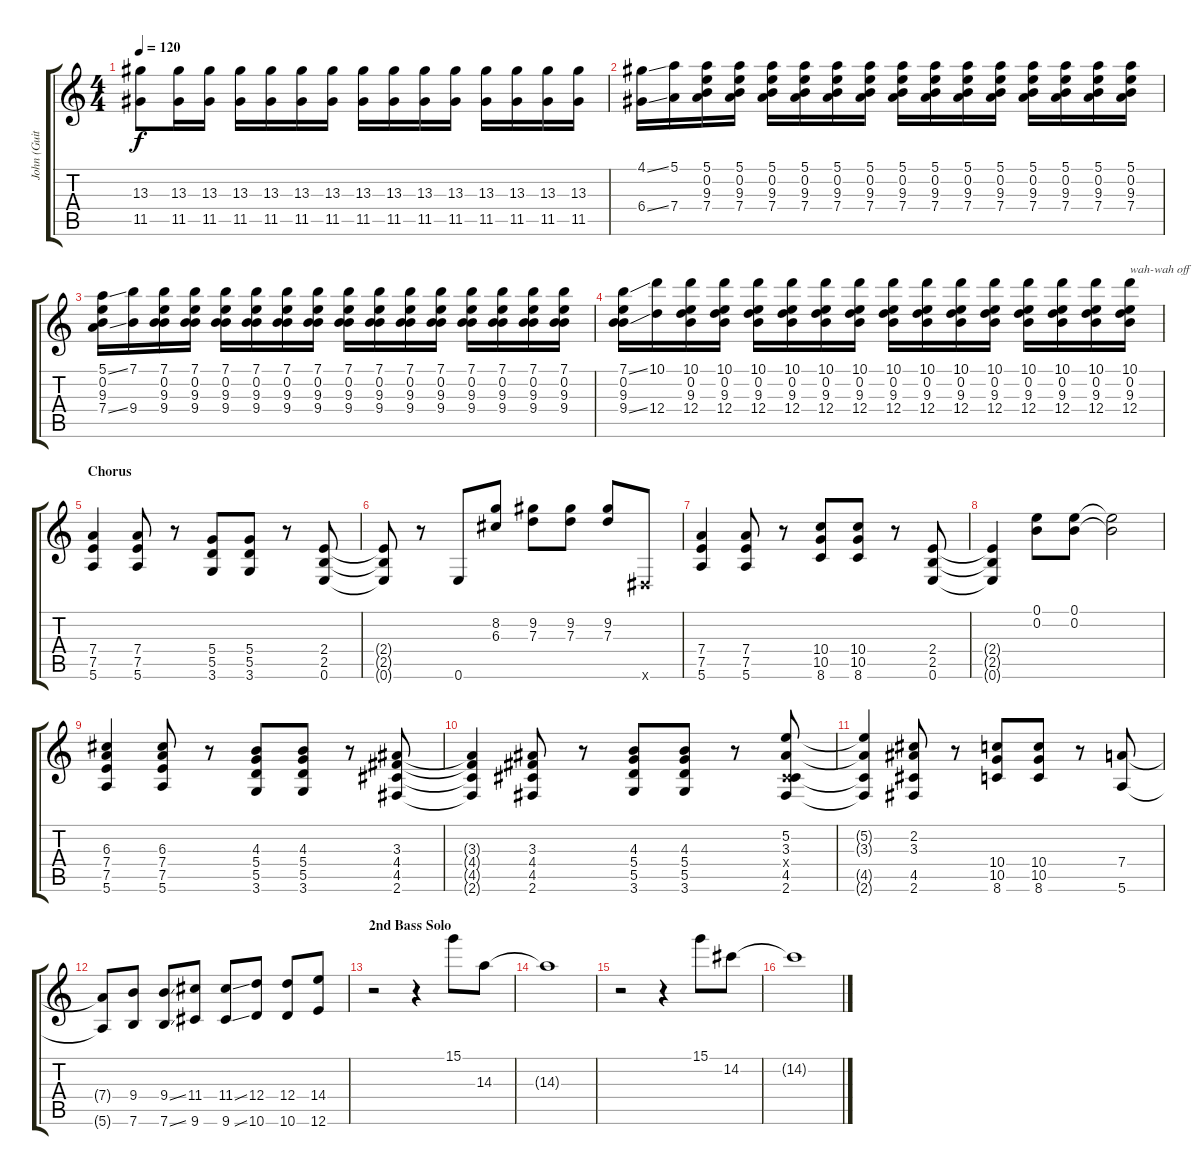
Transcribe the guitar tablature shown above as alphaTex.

\track ("John (Guitar 1)" "John (Guit") {instrument overdrivenguitar}
\staff {score tabs}
\tuning (E4 B3 G3 D3 A2 E2) {hide}
\ts (4 4)
\tempo 120
\clef g2
\ks c
(13.3 11.5).8{dy f balance 8} (13.3 11.5).16 (13.3 11.5).16 (13.3 11.5).16 (13.3 11.5).16 (13.3 11.5).16 (13.3 11.5).16 (13.3 11.5).16 (13.3 11.5).16 (13.3 11.5).16 (13.3 11.5).16 (13.3 11.5).16 (13.3 11.5).16 (13.3 11.5).16 (13.3 11.5).16 |
(4.1{ss} 6.4{ss}).16 (5.1 7.4).16 (5.1 0.2 9.3 7.4).16 (5.1 0.2 9.3 7.4).16 (5.1 0.2 9.3 7.4).16 (5.1 0.2 9.3 7.4).16 (5.1 0.2 9.3 7.4).16 (5.1 0.2 9.3 7.4).16 (5.1 0.2 9.3 7.4).16 (5.1 0.2 9.3 7.4).16 (5.1 0.2 9.3 7.4).16 (5.1 0.2 9.3 7.4).16 (5.1 0.2 9.3 7.4).16 (5.1 0.2 9.3 7.4).16 (5.1 0.2 9.3 7.4).16 (5.1 0.2 9.3 7.4).16 |
(5.1{ss} 0.2 9.3 7.4{ss}).16 (7.1 9.4).16 (7.1 0.2 9.3 9.4).16 (7.1 0.2 9.3 9.4).16 (7.1 0.2 9.3 9.4).16 (7.1 0.2 9.3 9.4).16 (7.1 0.2 9.3 9.4).16 (7.1 0.2 9.3 9.4).16 (7.1 0.2 9.3 9.4).16 (7.1 0.2 9.3 9.4).16 (7.1 0.2 9.3 9.4).16 (7.1 0.2 9.3 9.4).16 (7.1 0.2 9.3 9.4).16 (7.1 0.2 9.3 9.4).16 (7.1 0.2 9.3 9.4).16 (7.1 0.2 9.3 9.4).16 |
(7.1{ss} 0.2 9.3 9.4{ss}).16 (10.1 12.4).16 (10.1 0.2 9.3 12.4).16 (10.1 0.2 9.3 12.4).16 (10.1 0.2 9.3 12.4).16 (10.1 0.2 9.3 12.4).16 (10.1 0.2 9.3 12.4).16 (10.1 0.2 9.3 12.4).16 (10.1 0.2 9.3 12.4).16 (10.1 0.2 9.3 12.4).16 (10.1 0.2 9.3 12.4).16 (10.1 0.2 9.3 12.4).16 (10.1 0.2 9.3 12.4).16 (10.1 0.2 9.3 12.4).16 (10.1 0.2 9.3 12.4).16 (10.1 0.2 9.3 12.4).16{txt "wah-wah off"} |
\section ("" "Chorus")
(7.4 7.5 5.6).4{volume 16 balance 16} (7.4 7.5 5.6).8 r.8 (5.4 5.5 3.6).8 (5.4 5.5 3.6).8 r.8 (2.4 2.5 0.6).8 |
(2.4{t} 2.5{t} 0.6{t}).8 r.8 0.6.8 (8.2 6.3).8 (9.2 7.3).8 (9.2 7.3).8 (9.2 7.3).8 -1.6{x}.8 |
(7.4 7.5 5.6).4 (7.4 7.5 5.6).8 r.8 (10.4 10.5 8.6).8 (10.4 10.5 8.6).8 r.8 (2.4 2.5 0.6).8 |
(2.4{t} 2.5{t} 0.6{t}).4 (0.1 0.2).8 (0.1 0.2).8 (0.1{t} 0.2{t}).2 |
(6.3 7.4 7.5 5.6).4 (6.3 7.4 7.5 5.6).8 r.8 (4.3 5.4 5.5 3.6).8 (4.3 5.4 5.5 3.6).8 r.8 (3.3 4.4 4.5 2.6).8 |
(3.3{t} 4.4{t} 4.5{t} 2.6{t}).4 (3.3 4.4 4.5 2.6).8 r.8 (4.3 5.4 5.5 3.6).8 (4.3 5.4 5.5 3.6).8 r.8 (5.2 3.3 -1.4{x} 4.5 2.6).8 |
(5.2{t} 3.3{t} 4.5{t} 2.6{t}).4 (2.2 3.3 4.5 2.6).8 r.8 (10.4 10.5 8.6).8 (10.4 10.5 8.6).8 r.8 (7.4 5.6).8 |
(7.4{t} 5.6{t}).8 (9.4 7.6).8 (9.4{ss} 7.6{ss}).8 (11.4 9.6).8 (11.4{ss} 9.6{ss}).8 (12.4 10.6).8 (12.4 10.6).8 (14.4 12.6).8 |
\section ("" "2nd Bass Solo")
r.2 r.4 15.1.8 14.3.8 |
14.3{t}.1 |
r.2 r.4 15.1.8 14.2.8 |
14.2{t}.1
